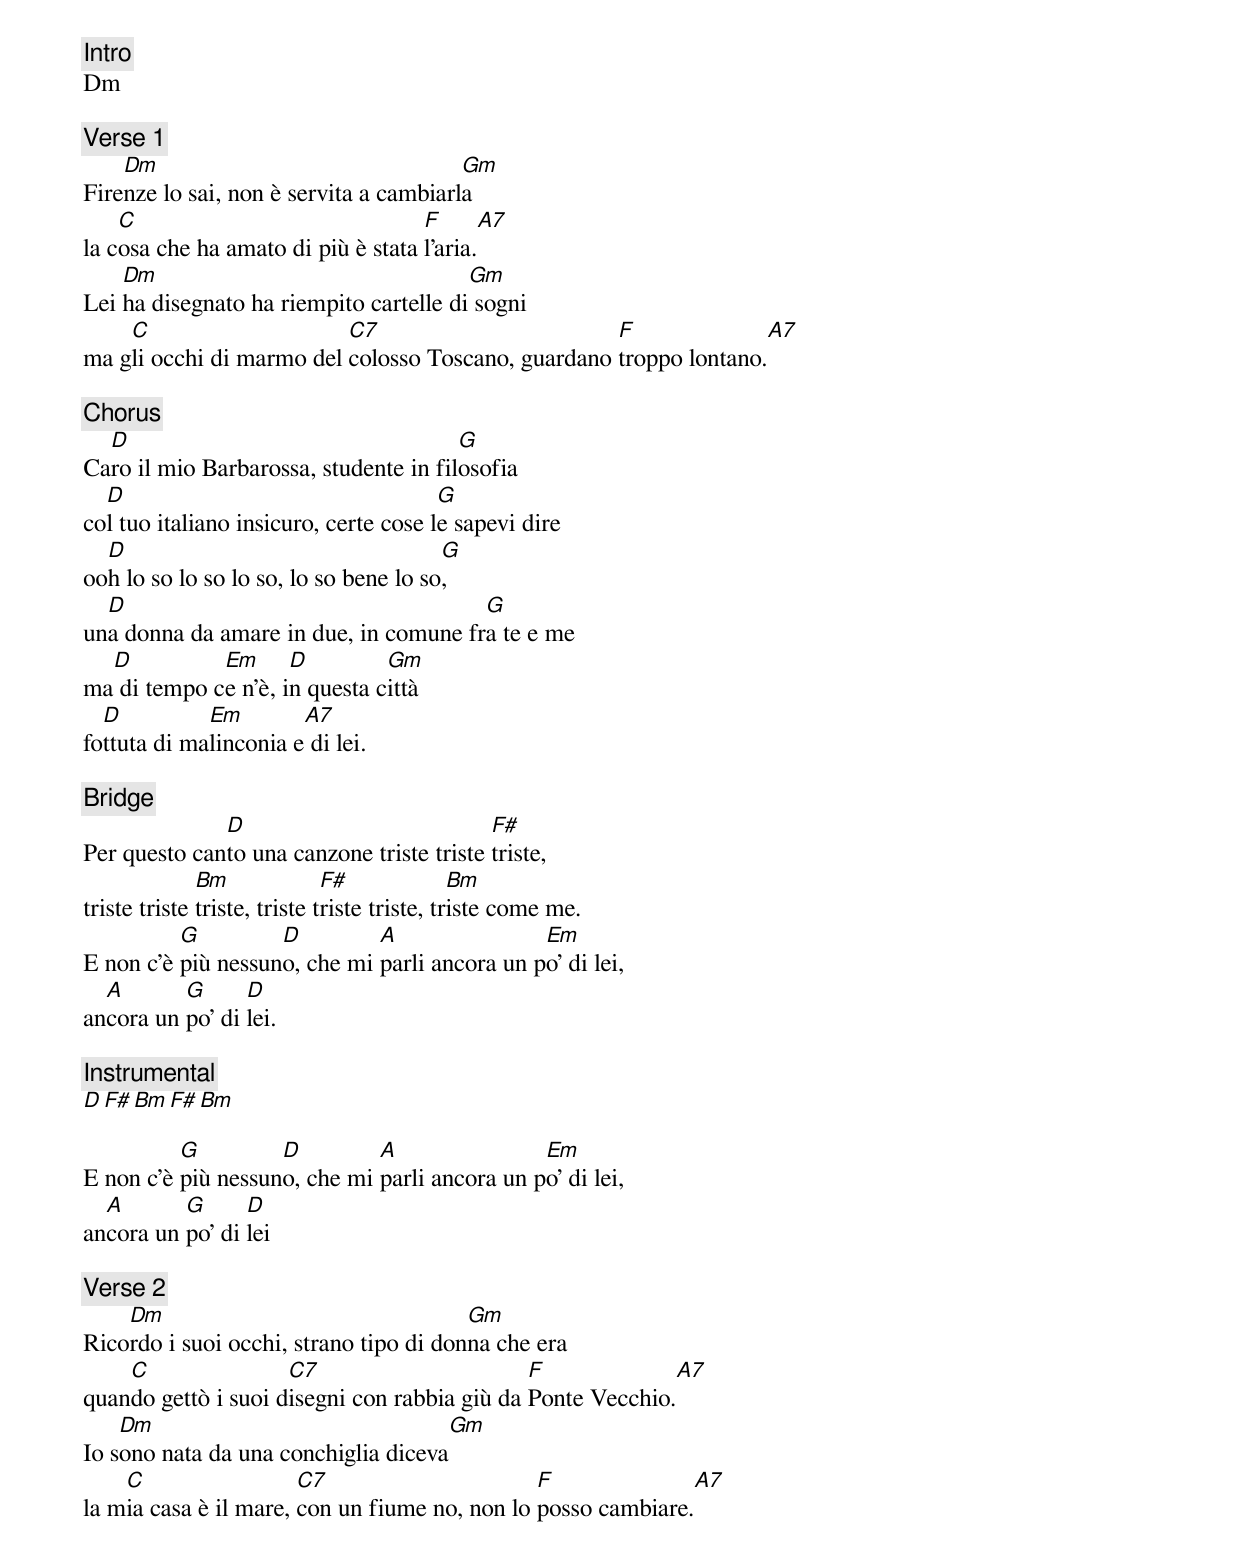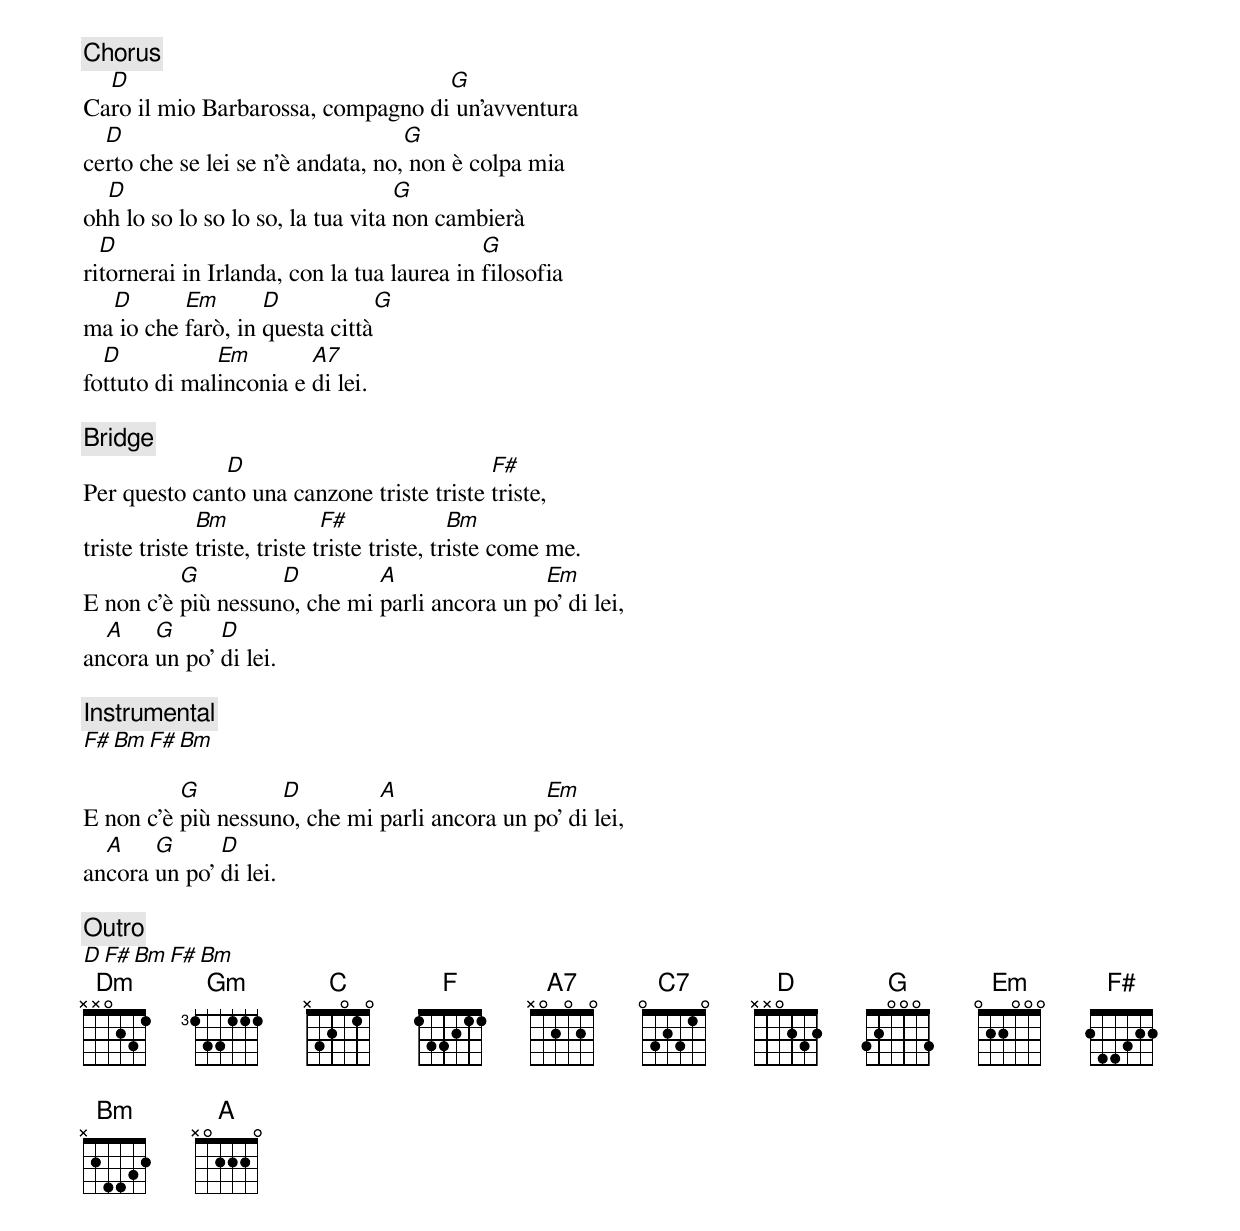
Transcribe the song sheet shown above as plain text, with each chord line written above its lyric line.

[Intro]
Dm

[Verse 1]
    Dm                                  Gm
Firenze lo sai, non è servita a cambiarla
    C                               F       A7
la cosa che ha amato di più è stata l'aria.
    Dm                                  Gm
Lei ha disegnato ha riempito cartelle di sogni
    C                     C7                        F               A7
ma gli occhi di marmo del colosso Toscano, guardano troppo lontano.

[Chorus]
  D                                    G
Caro il mio Barbarossa, studente in filosofia
  D                                    G
col tuo italiano insicuro, certe cose le sapevi dire
  D                                    G
ooh lo so lo so lo so, lo so bene lo so,
  D                                    G
una donna da amare in due, in comune fra te e me
  D          Em      D         Gm
ma di tempo ce n'è, in questa città
  D          Em        A7
fottuta di malinconia e di lei.

[Bridge]
              D                            F#
Per questo canto una canzone triste triste triste,
              Bm              F#              Bm
triste triste triste, triste triste triste, triste come me.
          G         D         A                Em
E non c'è più nessuno, che mi parli ancora un po' di lei,
  A       G      D
ancora un po' di lei.

[Instrumental]
D F# Bm F# Bm

          G         D         A                Em
E non c'è più nessuno, che mi parli ancora un po' di lei,
  A       G      D
ancora un po' di lei

[Verse 2]
    Dm                                  Gm
Ricordo i suoi occhi, strano tipo di donna che era
    C                C7                       F              A7
quando gettò i suoi disegni con rabbia giù da Ponte Vecchio.
    Dm                                  Gm
Io sono nata da una conchiglia diceva
    C                  C7                      F               A7
la mia casa è il mare, con un fiume no, non lo posso cambiare.

[Chorus]
  D                                G
Caro il mio Barbarossa, compagno di un'avventura
  D                                G
certo che se lei se n'è andata, no, non è colpa mia
  D                                G
ohh lo so lo so lo so, la tua vita non cambierà
  D                                         G
ritornerai in Irlanda, con la tua laurea in filosofia
  D       Em       D           G
ma io che farò, in questa città
  D           Em        A7
fottuto di malinconia e di lei.

[Bridge]
              D                            F#
Per questo canto una canzone triste triste triste,
              Bm              F#              Bm
triste triste triste, triste triste triste, triste come me.
          G         D         A                Em
E non c'è più nessuno, che mi parli ancora un po' di lei,
  A    G      D
ancora un po' di lei.

[Instrumental]
F# Bm F# Bm

          G         D         A                Em
E non c'è più nessuno, che mi parli ancora un po' di lei,
  A    G      D
ancora un po' di lei.

[Outro]
D F# Bm F# Bm
